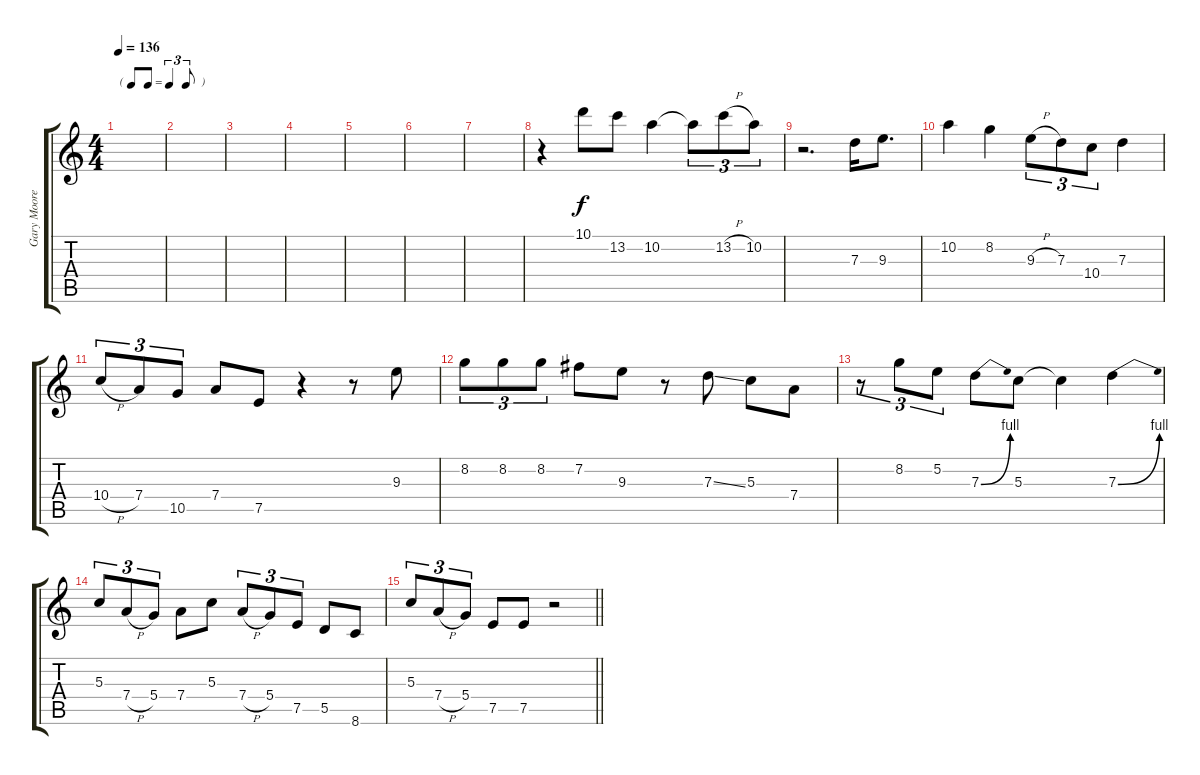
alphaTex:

\track ("Gary Moore" "Gary Moore") {instrument overdrivenguitar}
\staff {score tabs}
\tuning (E4 B3 G3 D3 A2 E2) {hide}
\ts (4 4)
\tf triplet8th
\tempo 136
\clef g2
\ks c
|
|
|
|
|
|
|
r.4 10.1.8 13.2.8 10.2.4 10.2{t}.8{tu (3 2)} 13.2{h}.8{tu (3 2)} 10.2.8{tu (3 2)} |
r.2{d} 7.3.16 9.3.8{d} |
10.2.4 8.2.4 9.3{h}.8{tu (3 2)} 7.3.8{tu (3 2)} 10.4.8{tu (3 2)} 7.3.4 |
10.4{h}.8{tu (3 2)} 7.4.8{tu (3 2)} 10.5.8{tu (3 2)} 7.4.8 7.5.8 r.4 r.8 9.3.8 |
8.2.8{tu (3 2)} 8.2.8{tu (3 2)} 8.2.8{tu (3 2)} 7.2.8 9.3.8 r.8 7.3{ss}.8 5.3.8 7.4.8 |
r.8{tu (3 2)} 8.2.8{tu (3 2)} 5.2.8{tu (3 2)} 7.3{be (bend 0 0 60 4)}.8 5.3.8 5.3{t}.4 7.3{be (bend 0 0 60 4)}.4 |
5.3.8{tu (3 2)} 7.4{h}.8{tu (3 2)} 5.4.8{tu (3 2)} 7.4.8 5.3.8 7.4{h}.8{tu (3 2)} 5.4.8{tu (3 2)} 7.5.8{tu (3 2)} 5.5.8 8.6.8 |
\barLineRight lightlight
5.3.8{tu (3 2)} 7.4{h}.8{tu (3 2)} 5.4.8{tu (3 2)} 7.5.8 7.5.8 r.2
